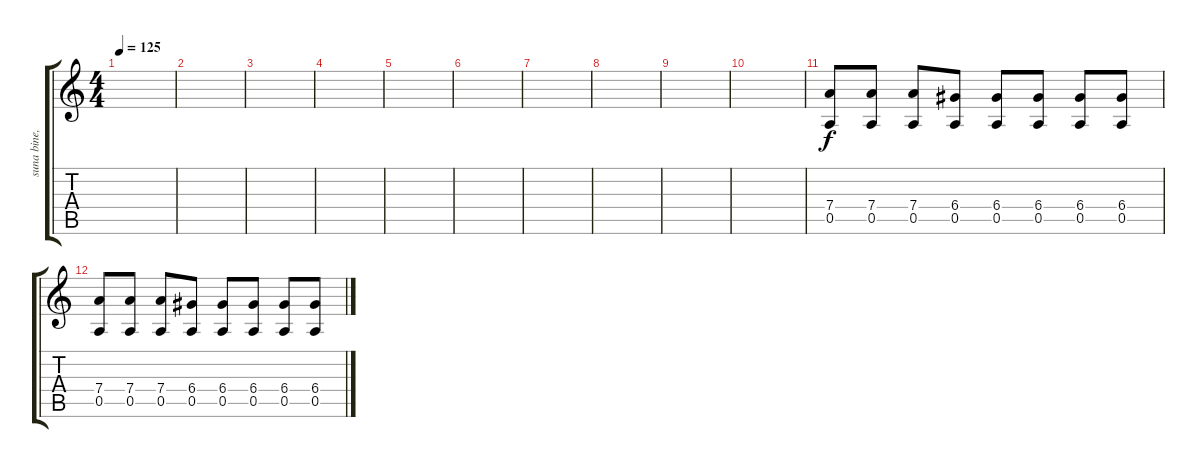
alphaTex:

\track ("suna bine, cred:D" "suna bine,") {instrument overdrivenguitar}
\staff {score tabs}
\tuning (E4 B3 G3 D3 A2 E2) {hide}
\ts (4 4)
\tempo 125
\clef g2
\ks c
|
|
|
|
|
|
|
|
|
|
(7.4 0.5).8 (7.4 0.5).8 (7.4 0.5).8 (6.4 0.5).8 (6.4 0.5).8 (6.4 0.5).8 (6.4 0.5).8 (6.4 0.5).8 |
(7.4 0.5).8 (7.4 0.5).8 (7.4 0.5).8 (6.4 0.5).8 (6.4 0.5).8 (6.4 0.5).8 (6.4 0.5).8 (6.4 0.5).8
